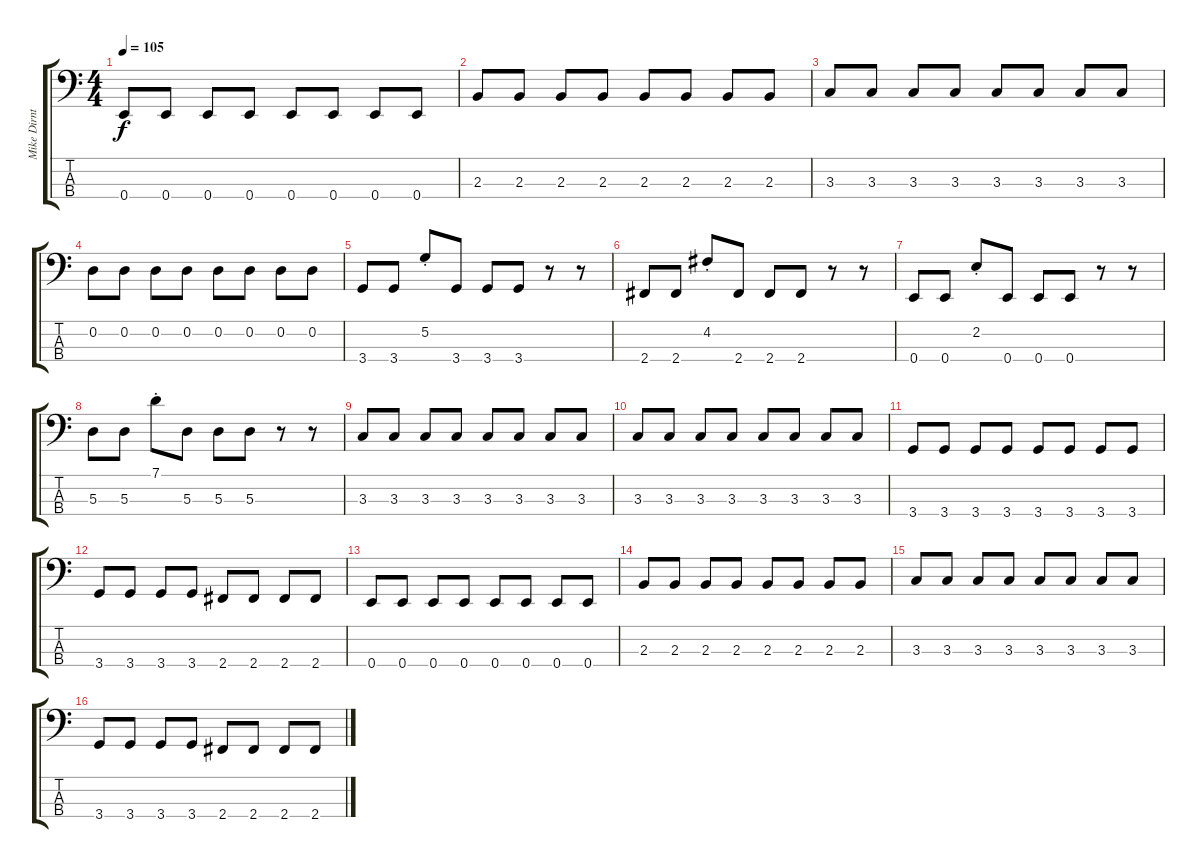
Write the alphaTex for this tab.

\track ("Mike Dirnt" "Mike Dirnt") {instrument electricbassfinger}
\staff {score tabs}
\tuning (G2 D2 A1 E1) {hide}
\ts (4 4)
\tempo 105
\clef f4
\ks c
0.4.8{dy f} 0.4.8 0.4.8 0.4.8 0.4.8 0.4.8 0.4.8 0.4.8 |
2.3.8 2.3.8 2.3.8 2.3.8 2.3.8 2.3.8 2.3.8 2.3.8 |
3.3.8 3.3.8 3.3.8 3.3.8 3.3.8 3.3.8 3.3.8 3.3.8 |
0.2.8 0.2.8 0.2.8 0.2.8 0.2.8 0.2.8 0.2.8 0.2.8 |
3.4.8 3.4.8 5.2{st}.8 3.4.8 3.4.8 3.4.8 r.8 r.8 |
2.4.8 2.4.8 4.2{st}.8 2.4.8 2.4.8 2.4.8 r.8 r.8 |
0.4.8 0.4.8 2.2{st}.8 0.4.8 0.4.8 0.4.8 r.8 r.8 |
5.3.8 5.3.8 7.1{st}.8 5.3.8 5.3.8 5.3.8 r.8 r.8 |
3.3.8 3.3.8 3.3.8 3.3.8 3.3.8 3.3.8 3.3.8 3.3.8 |
3.3.8 3.3.8 3.3.8 3.3.8 3.3.8 3.3.8 3.3.8 3.3.8 |
3.4.8 3.4.8 3.4.8 3.4.8 3.4.8 3.4.8 3.4.8 3.4.8 |
3.4.8 3.4.8 3.4.8 3.4.8 2.4.8 2.4.8 2.4.8 2.4.8 |
0.4.8 0.4.8 0.4.8 0.4.8 0.4.8 0.4.8 0.4.8 0.4.8 |
2.3.8 2.3.8 2.3.8 2.3.8 2.3.8 2.3.8 2.3.8 2.3.8 |
3.3.8 3.3.8 3.3.8 3.3.8 3.3.8 3.3.8 3.3.8 3.3.8 |
3.4.8 3.4.8 3.4.8 3.4.8 2.4.8 2.4.8 2.4.8 2.4.8
